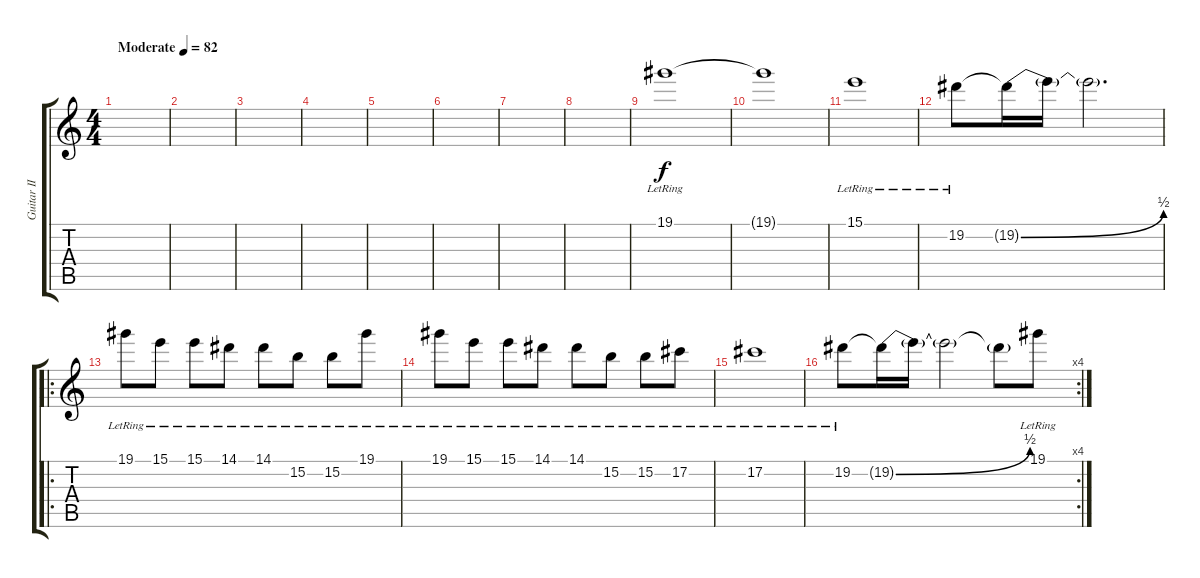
\track ("Guitar II" "Guitar II") {instrument electricguitarjazz}
\staff {score tabs}
\tuning (Db4 Ab3 E3 B2 Gb2 Db2) {hide}
\ts (4 4)
\tempo (82 "Moderate")
\clef g2
\ks c
|
|
|
|
|
|
|
|
19.1{lr}.1 |
19.1{t}.1 |
15.1{lr}.1 |
19.2{lr}.8 19.2{be (bend 0 0 60 2) t}.16 19.2{t}.16 19.2{t}.2{d} |
\ro
19.1{lr}.8 15.1{lr}.8 15.1{lr}.8 14.1{lr}.8 14.1{lr}.8 15.2{lr}.8 15.2{lr}.8 19.1{lr}.8 |
19.1{lr}.8 15.1{lr}.8 15.1{lr}.8 14.1{lr}.8 14.1{lr}.8 15.2{lr}.8 15.2{lr}.8 17.2{lr}.8 |
17.2{lr}.1 |
\rc 4
19.2{lr}.8 19.2{be (bend 0 0 60 2) t}.16 19.2{t}.16 19.2{t}.2 19.2{t}.8 19.1{lr}.8
